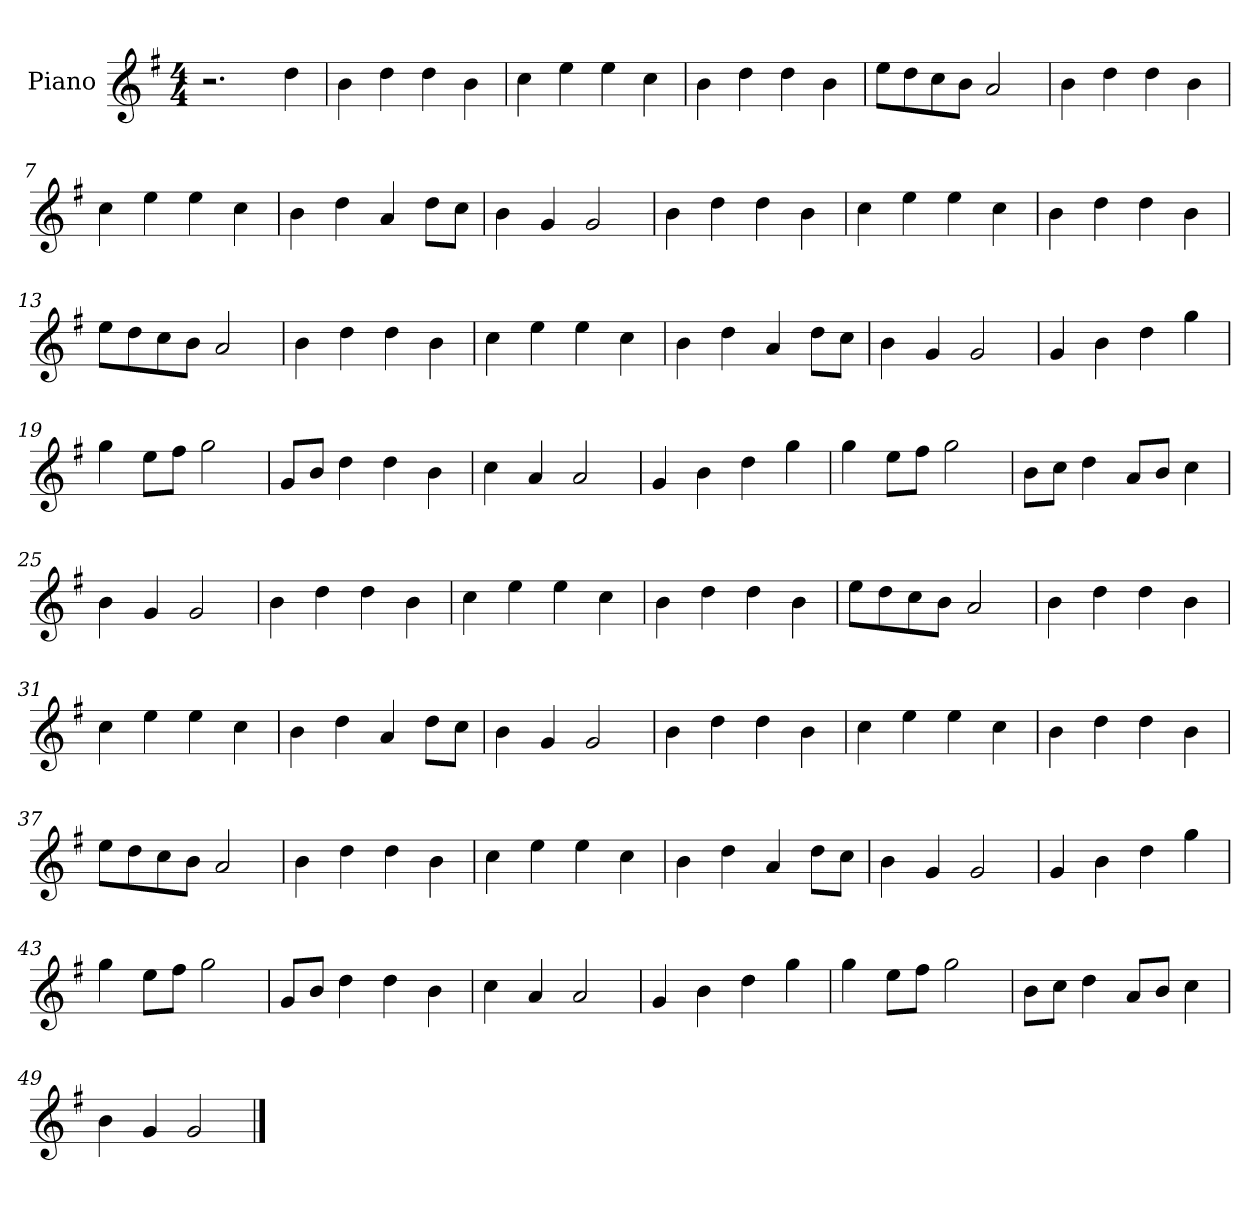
**kern
*part1
*staff1
*I"Piano
*I'Pno
*clefG2
*k[f#]
*M4/4
=1
2.r
4dd\
=2
4b\
4dd\
4dd\
4b\
=3
4cc\
4ee\
4ee\
4cc\
=4
4b\
4dd\
4dd\
4b\
=5
8ee\L
8dd\
8cc\
8b\J
2a/
=6
4b\
4dd\
4dd\
4b\
=7
4cc\
4ee\
4ee\
4cc\
=8
4b\
4dd\
4a/
8dd\L
8cc\J
=9
4b\
4g/
2g/
=10
4b\
4dd\
4dd\
4b\
=11
4cc\
4ee\
4ee\
4cc\
=12
4b\
4dd\
4dd\
4b\
=13
8ee\L
8dd\
8cc\
8b\J
2a/
=14
4b\
4dd\
4dd\
4b\
=15
4cc\
4ee\
4ee\
4cc\
=16
4b\
4dd\
4a/
8dd\L
8cc\J
=17
4b\
4g/
2g/
=18
4g/
4b\
4dd\
4gg\
=19
4gg\
8ee\L
8ff#\J
2gg\
=20
8g/L
8b/J
4dd\
4dd\
4b\
=21
4cc\
4a/
2a/
=22
4g/
4b\
4dd\
4gg\
=23
4gg\
8ee\L
8ff#\J
2gg\
=24
8b\L
8cc\J
4dd\
8a/L
8b/J
4cc\
=25
4b\
4g/
2g/
=26
4b\
4dd\
4dd\
4b\
=27
4cc\
4ee\
4ee\
4cc\
=28
4b\
4dd\
4dd\
4b\
=29
8ee\L
8dd\
8cc\
8b\J
2a/
=30
4b\
4dd\
4dd\
4b\
=31
4cc\
4ee\
4ee\
4cc\
=32
4b\
4dd\
4a/
8dd\L
8cc\J
=33
4b\
4g/
2g/
=34
4b\
4dd\
4dd\
4b\
=35
4cc\
4ee\
4ee\
4cc\
=36
4b\
4dd\
4dd\
4b\
=37
8ee\L
8dd\
8cc\
8b\J
2a/
=38
4b\
4dd\
4dd\
4b\
=39
4cc\
4ee\
4ee\
4cc\
=40
4b\
4dd\
4a/
8dd\L
8cc\J
=41
4b\
4g/
2g/
=42
4g/
4b\
4dd\
4gg\
=43
4gg\
8ee\L
8ff#\J
2gg\
=44
8g/L
8b/J
4dd\
4dd\
4b\
=45
4cc\
4a/
2a/
=46
4g/
4b\
4dd\
4gg\
=47
4gg\
8ee\L
8ff#\J
2gg\
=48
8b\L
8cc\J
4dd\
8a/L
8b/J
4cc\
=49
4b\
4g/
2g/
==
*-
